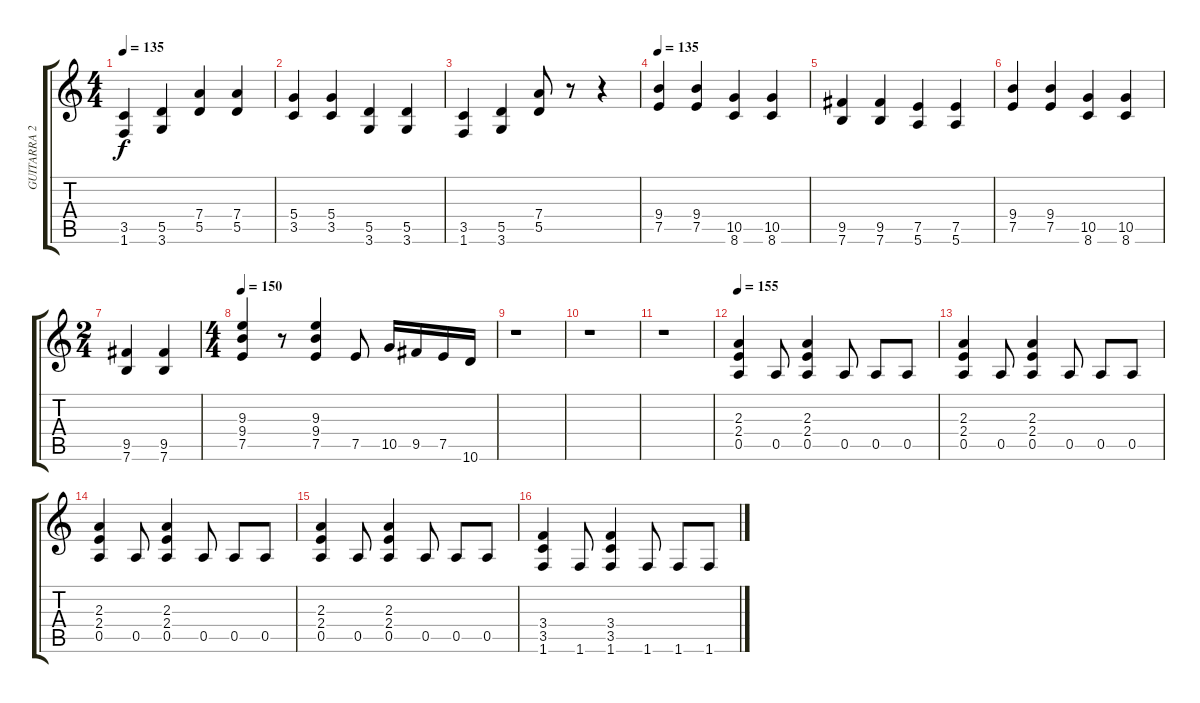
\track ("GUITARRA 2" "GUITARRA 2") {instrument distortionguitar}
\staff {score tabs}
\tuning (E4 B3 G3 D3 A2 E2) {hide}
\ts (4 4)
\tempo 135
\clef g2
\ks c
(3.5 1.6).4{dy f} (5.5 3.6).4 (7.4 5.5).4 (7.4 5.5).4 |
(5.4 3.5).4 (5.4 3.5).4 (5.5 3.6).4 (5.5 3.6).4 |
(3.5 1.6).4 (5.5 3.6).4 (7.4 5.5).8 r.8 r.4 |
\tempo 135
(9.4 7.5).4 (9.4 7.5).4 (10.5 8.6).4 (10.5 8.6).4 |
(9.5 7.6).4 (9.5 7.6).4 (7.5 5.6).4 (7.5 5.6).4 |
(9.4 7.5).4 (9.4 7.5).4 (10.5 8.6).4 (10.5 8.6).4 |
\ts (2 4)
(9.5 7.6).4 (9.5 7.6).4 |
\ts (4 4)
\tempo 150
(9.3 9.4 7.5).4 r.8 (9.3 9.4 7.5).4 7.5.8 10.5.16 9.5.16 7.5.16 10.6.16 |
r.1 |
r.1 |
r.1 |
\tempo 155
(2.3 2.4 0.5).4 0.5.8 (2.3 2.4 0.5).4 0.5.8 0.5.8 0.5.8 |
(2.3 2.4 0.5).4 0.5.8 (2.3 2.4 0.5).4 0.5.8 0.5.8 0.5.8 |
(2.3 2.4 0.5).4 0.5.8 (2.3 2.4 0.5).4 0.5.8 0.5.8 0.5.8 |
(2.3 2.4 0.5).4 0.5.8 (2.3 2.4 0.5).4 0.5.8 0.5.8 0.5.8 |
(3.4 3.5 1.6).4 1.6.8 (3.4 3.5 1.6).4 1.6.8 1.6.8 1.6.8
